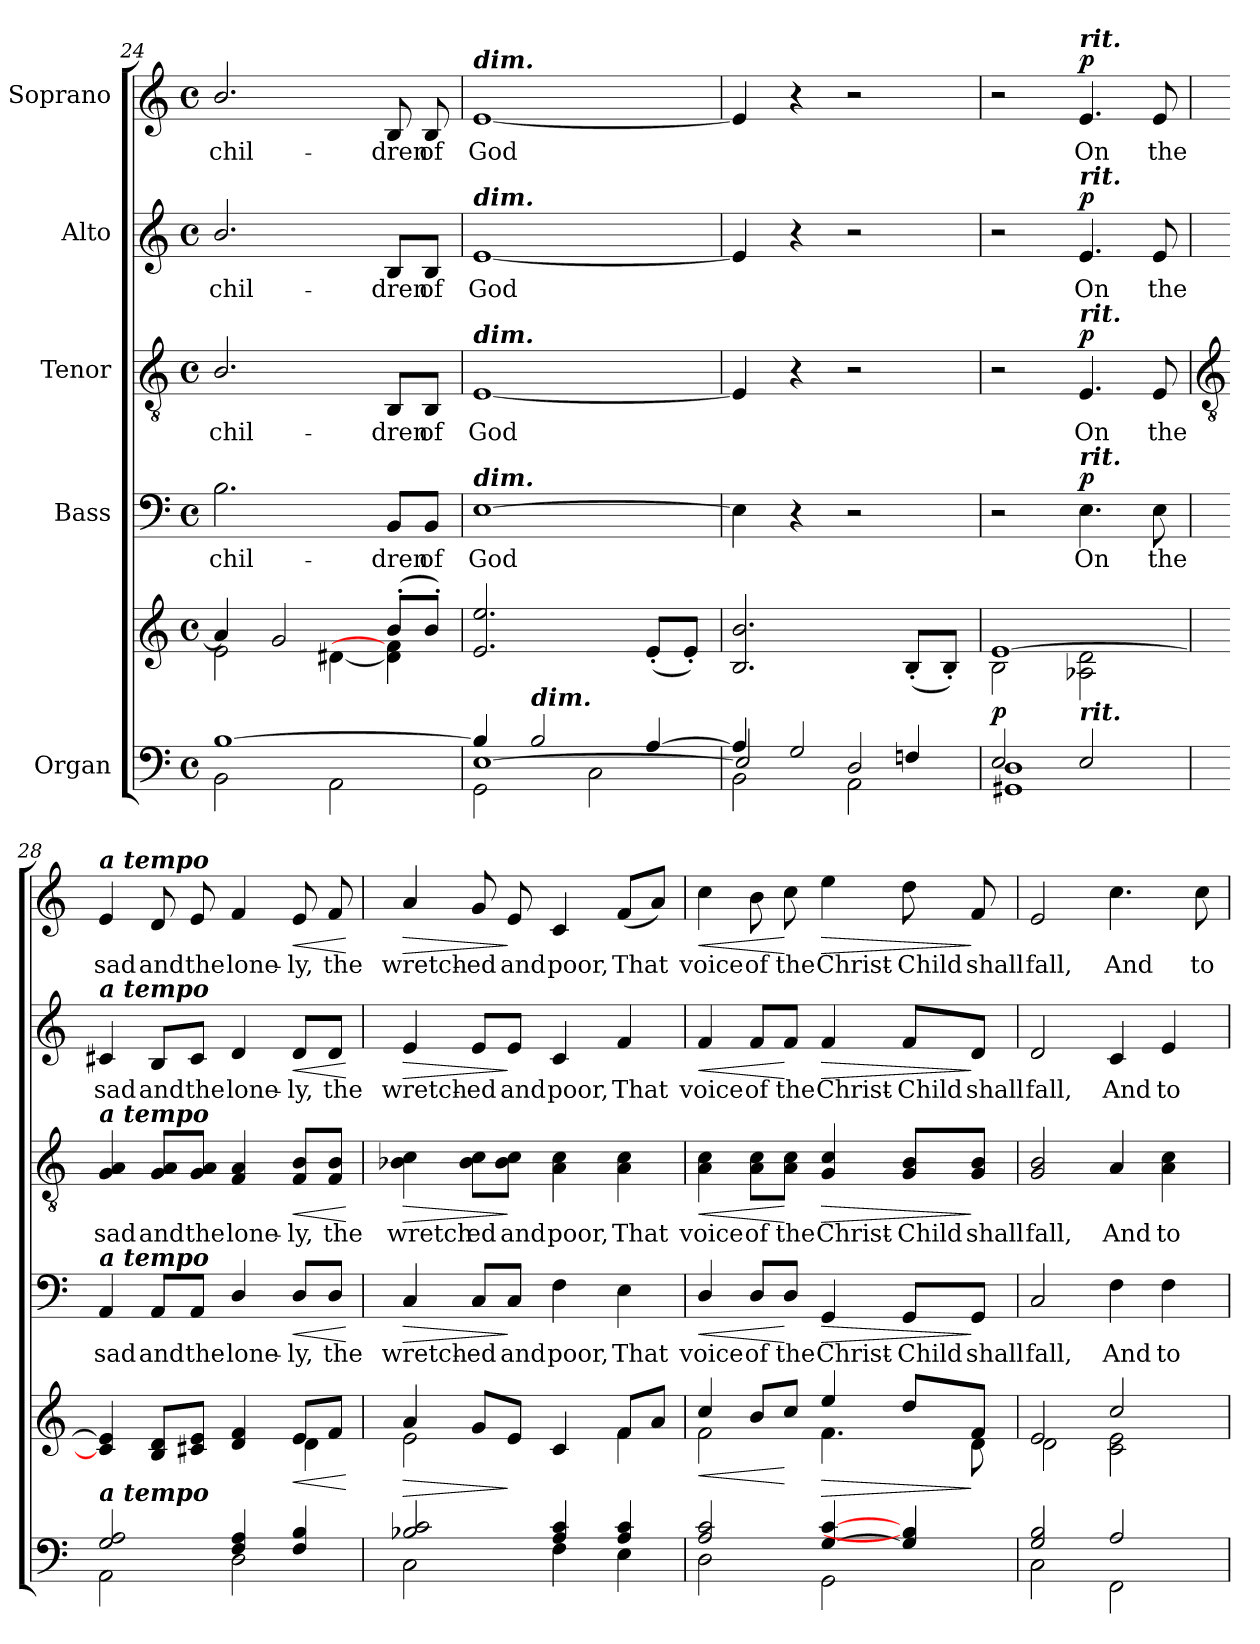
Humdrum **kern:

**kern	**kern	**dynam	**kern	**text	**dynam	**kern	**text	**dynam	**kern	**text	**dynam	**kern	**text	**dynam
*part5	*part5	*part5	*part4	*part4	*part4	*part3	*part3	*part3	*part2	*part2	*part2	*part1	*part1	*part1
*staff6	*staff5	*staff5/6	*staff4	*staff4	*staff4	*staff3	*staff3	*staff3	*staff2	*staff2	*staff2	*staff1	*staff1	*staff1
*I"Organ	*	*	*I"Bass	*	*	*I"Tenor	*	*	*I"Alto	*	*	*I"Soprano	*	*
*clefF4	*clefG2	*	*clefF4	*	*	*clefGv2	*	*	*clefG2	*	*	*clefG2	*	*
*k[]	*k[]	*	*k[]	*	*	*k[]	*	*	*k[]	*	*	*k[]	*	*
*C:	*C:	*	*C:	*	*	*C:	*	*	*C:	*	*	*C:	*	*
*M4/4	*M4/4	*	*M4/4	*	*	*M4/4	*	*	*M4/4	*	*	*M4/4	*	*
*met(c)	*met(c)	*	*met(c)	*	*	*met(c)	*	*	*met(c)	*	*	*met(c)	*	*
=24	=24	=24	=24	=24	=24	=24	=24	=24	=24	=24	=24	=24	=24	=24
*^	*^	*	*	*	*	*	*	*	*	*	*	*	*	*
*	*^	*	*	*	*	*	*	*	*	*	*	*	*	*	*	*
!	!	!	!	!	!	!	!LO:LY:b	!	!	!LO:LY:b	!	!	!LO:LY:b	!	!	!LO:LY:b	!
[1B/	2BB\	2ryy	4a/]	2e\	.	2.B	chil-	.	2.B/	chil-	.	2.b/	chil-	.	2.b/	chil-	.
.	.	.	2g/	.	.	.	.	.	.	.	.	.	.	.	.	.	.
.	2AA\	2ryy	.	[4d#X\	.	.	.	.	.	.	.	.	.	.	.	.	.
!	!	!	!	!	!	!	!LO:LY:b	!	!	!LO:LY:b	!	!	!LO:LY:b	!	!	!LO:LY:b	!
.	.	.	(>8b'/L	4d#\] 4f#\]	.	8BB/L	-dren	.	8BB/L	-dren	.	8B/L	-dren	.	8B	-dren	.
!	!	!	!	!	!	!	!LO:LY:b	!	!	!LO:LY:b	!	!	!LO:LY:b	!	!	!LO:LY:b	!
.	.	.	8b'/J)	.	.	8BB/J	of	.	8BB/J	of	.	8B/J	of	.	8B	of	.
=25	=25	=25	=25	=25	=25	=25	=25	=25	=25	=25	=25	=25	=25	=25	=25	=25	=25
!	!	!	!	!	!	!	!	!	!	!	!	!	!	!	!LO:TX:a:Bi:t=dim.	!	!
!	!	!	!	!	!	!	!	!	!	!	!	!LO:TX:a:Bi:t=dim.	!	!	!	!	!
!	!	!	!	!	!	!	!	!	!LO:TX:a:Bi:t=dim.	!	!	!	!	!	!	!	!
!	!	!	!	!	!	!LO:TX:a:Bi:t=dim.	!	!	!	!	!	!	!	!	!	!	!
!	!	!	!	!	!	!	!LO:LY:b	!	!	!LO:LY:b	!	!	!LO:LY:b	!	!	!LO:LY:b	!
4B/]	2GG\	[1E	2.e/ 2.ee/	2ryy	.	[1E	God	.	[1E	God	.	[1e	God	.	[1e	God	.
!LO:TX:a:Bi:t=dim.	!	!	!	!	!	!	!	!	!	!	!	!	!	!	!	!	!
2B/	.	.	.	.	.	.	.	.	.	.	.	.	.	.	.	.	.
.	2C\	.	.	2ryy	.	.	.	.	.	.	.	.	.	.	.	.	.
[4A/	.	.	(>8e'/L	.	.	.	.	.	.	.	.	.	.	.	.	.	.
.	.	.	8e'/J)	.	.	.	.	.	.	.	.	.	.	.	.	.	.
=26	=26	=26	=26	=26	=26	=26	=26	=26	=26	=26	=26	=26	=26	=26	=26	=26	=26
4A/]	2BB\	2E]	2.B/ 2.b/	2ryy	.	4E]	.	.	4E]	.	.	4e]	.	.	4e]	.	.
2G/	.	.	.	.	.	4r	.	.	4r	.	.	4r	.	.	4r	.	.
.	2AA\	2D	.	2ryy	.	2r	.	.	2r	.	.	2r	.	.	2r	.	.
4Fn/	.	.	(>8B'/L	.	.	.	.	.	.	.	.	.	.	.	.	.	.
.	.	.	8B'/J)	.	.	.	.	.	.	.	.	.	.	.	.	.	.
=27	=27	=27	=27	=27	=27	=27	=27	=27	=27	=27	=27	=27	=27	=27	=27	=27	=27
!	!	!	!	!	!LO:DY:a=2	!	!	!	!	!	!	!	!	!	!	!	!
2E/	1GG#X\ 1D\	2ryy	[1e/	2B\	p	2r	.	.	2r	.	.	2r	.	.	2r	.	.
!	!	!	!	!	!	!	!	!	!	!	!	!	!	!	!LO:TX:a:Bi:t=rit.	!	!
!	!	!	!	!	!	!	!	!	!	!	!	!LO:TX:a:Bi:t=rit.	!	!	!	!	!
!	!	!	!	!	!	!	!	!	!LO:TX:a:Bi:t=rit.	!	!	!	!	!	!	!	!
!	!	!	!	!	!	!LO:TX:a:Bi:t=rit.	!	!	!	!	!	!	!	!	!	!	!
!	!	!	!	!LO:TX:b:Bi:t=rit.	!	!	!	!	!	!	!	!	!	!	!	!	!
!	!	!	!	!	!	!	!LO:LY:b	!LO:DY:b	!	!LO:LY:b	!LO:DY:b	!	!LO:LY:b	!LO:DY:b	!	!LO:LY:b	!LO:DY:b
2E/	.	2ryy	.	2A-X\ 2d\	.	4.E	On	p	4.E	On	p	4.e	On	p	4.e	On	p
!	!	!	!	!	!	!	!LO:LY:b	!	!	!LO:LY:b	!	!	!LO:LY:b	!	!	!LO:LY:b	!
.	.	.	.	.	.	8E	the	.	8E	the	.	8e	the	.	8e	the	.
*v	*v	*v	*	*	*	*	*	*	*	*	*	*	*	*	*	*	*
!!LO:LB:g=z
=28	=28	=28	=28	=28	=28	=28	=28	=28	=28	=28	=28	=28	=28	=28	=28
*	*	*	*	*	*	*	*clefGv2	*	*	*	*	*	*	*	*
*^	*	*	*	*	*	*	*	*	*	*	*	*	*	*	*
!	!	!	!	!	!	!	!	!	!	!	!	!	!	!LO:TX:a:Bi:t=a tempo	!	!
!	!	!	!	!	!	!	!	!	!	!	!LO:TX:a:Bi:t=a tempo	!	!	!	!	!
!	!	!	!	!	!	!	!	!LO:TX:a:Bi:t=a tempo	!	!	!	!	!	!	!	!
!	!	!	!	!	!LO:TX:a:Bi:t=a tempo	!	!	!	!	!	!	!	!	!	!	!
!LO:TX:a:Bi:t=a tempo	!	!	!	!	!	!	!	!	!	!	!	!	!	!	!	!
!	!	!	!	!	!	!LO:LY:b	!	!	!LO:LY:b	!	!	!LO:LY:b	!	!	!LO:LY:b	!
2G/ 2A/	2AA\	4c#/] 4e/]	2ryy	.	4AA	sad	.	4G 4A	sad	.	4c#X	sad	.	4e	sad	.
!	!	!	!	!	!	!LO:LY:b	!	!	!LO:LY:b	!	!	!LO:LY:b	!	!	!LO:LY:b	!
.	.	8B/ 8d/L	.	.	8AA/L	and	.	8G/ 8A/L	and	.	8B/L	and	.	8d	and	.
!	!	!	!	!	!	!LO:LY:b	!	!	!LO:LY:b	!	!	!LO:LY:b	!	!	!LO:LY:b	!
.	.	8c#/ 8e/J	.	.	8AA/J	the	.	8G/ 8A/J	the	.	8c#/J	the	.	8e	the	.
!	!	!	!	!	!	!LO:LY:b	!	!	!LO:LY:b	!	!	!LO:LY:b	!	!	!LO:LY:b	!
4F/ 4A/	2D\	4d/ 4f/	4ryy	.	4D/	lone-	.	4F 4A	lone-	.	4d	lone-	.	4f	lone-	.
!	!	!	!	!LO:HP:b	!	!LO:LY:b	!LO:HP:b	!	!LO:LY:b	!LO:HP:b	!	!LO:LY:b	!LO:HP:b	!	!LO:LY:b	!LO:HP:b
4F/ 4B/	.	8e/L	4d\	<	8D/L	-ly,	<	8F/ 8B/L	-ly,	<	8d/L	-ly,	<	8e	-ly,	<
!	!	!	!	!	!	!LO:LY:b	!	!	!LO:LY:b	!	!	!LO:LY:b	!	!	!LO:LY:b	!
.	.	8f/J	.	.	8D/J	the	.	8F/ 8B/J	the	.	8d/J	the	.	8f	the	.
*v	*v	*	*	*	*	*	*	*	*	*	*	*	*	*	*	*
*	*v	*v	*	*	*	*	*	*	*	*	*	*	*	*	*
.	.	[	.	.	[	.	.	[	.	.	[	.	.	[
=29	=29	=29	=29	=29	=29	=29	=29	=29	=29	=29	=29	=29	=29	=29
*^	*	*	*	*	*	*	*	*	*	*	*	*	*	*
!	!	!	!LO:HP:b	!	!LO:LY:b	!LO:HP:b	!	!LO:LY:b	!LO:HP:b	!	!LO:LY:b	!LO:HP:b	!	!LO:LY:b	!LO:HP:b
*	*	*^	*	*	*	*	*	*	*	*	*	*	*	*	*
2B-X/ 2c/	2C\	4a/	2e\	>	4C	wretch-	>	4B-X 4c	wretch	>	4e	wretch-	>	4a	wretch-	>
!	!	!	!	!	!	!LO:LY:b	!	!	!LO:LY:b	!	!	!LO:LY:b	!	!	!LO:LY:b	!
.	.	8g/L	.	.	8C/L	-ed	.	8B-\ 8c\L	ed	.	8e/L	-ed	.	8g	-ed	.
!	!	!	!	!	!	!LO:LY:b	!	!	!LO:LY:b	!	!	!LO:LY:b	!	!	!LO:LY:b	!
.	.	8e/J	.	]	8C/J	and	]	8B-\ 8c\J	and	]	8e/J	and	]	8e	and	]
!	!	!	!	!	!	!LO:LY:b	!	!	!LO:LY:b	!	!	!LO:LY:b	!	!	!LO:LY:b	!
4A/ 4c/	4F\	4c/	4ryy	.	4F	poor,	.	4A 4c	poor,	.	4c	poor,	.	4c	poor,	.
!	!	!	!	!	!	!LO:LY:b	!	!	!LO:LY:b	!	!	!LO:LY:b	!	!	!LO:LY:b	!
4A/ 4c/	4E\	8f/L	4f\	.	4E	That	.	4A 4c	That	.	4f	That	.	(<8fL	That	.
.	.	8a/J	.	.	.	.	.	.	.	.	.	.	.	8aJ)	.	.
=30	=30	=30	=30	=30	=30	=30	=30	=30	=30	=30	=30	=30	=30	=30	=30	=30
!	!	!	!	!LO:HP:b	!	!LO:LY:b	!LO:HP:b	!	!LO:LY:b	!LO:HP:b	!	!LO:LY:b	!LO:HP:b	!	!LO:LY:b	!LO:HP:b
2A/ 2c/	2D\	4cc/	2f\	<	4D/	voice	<	4A 4c	voice	<	4f	voice	<	4cc	voice	<
!	!	!	!	!	!	!LO:LY:b	!	!	!LO:LY:b	!	!	!LO:LY:b	!	!	!LO:LY:b	!
.	.	8b/L	.	.	8D/L	of	.	8A\ 8c\L	of	.	8f/L	of	.	8b	of	.
!	!	!	!	!	!	!LO:LY:b	!	!	!LO:LY:b	!	!	!LO:LY:b	!	!	!LO:LY:b	!
.	.	8cc/J	.	[	8D/J	the	[	8A\ 8c\J	the	[	8f/J	the	[	8cc	the	[
!	!	!	!	!LO:HP:b	!	!LO:LY:b	!LO:HP:b	!	!LO:LY:b	!LO:HP:b	!	!LO:LY:b	!LO:HP:b	!	!LO:LY:b	!LO:HP:b
[4G/ [4c/	2GG\	4ee/	4.f\	>	4GG	Christ-	>	4G 4c	Christ-	>	4f	Christ-	>	4ee	Christ-	>
!	!	!	!	!	!	!LO:LY:b	!	!	!LO:LY:b	!	!	!LO:LY:b	!	!	!LO:LY:b	!
4G/] 4B/]	.	8dd/L	.	.	8GG/L	-Child	.	8G/ 8B/L	-Child	.	8f/L	-Child	.	8dd	-Child	.
!	!	!	!	!	!	!LO:LY:b	!	!	!LO:LY:b	!	!	!LO:LY:b	!	!	!LO:LY:b	!
.	.	8f/J	8d\	]	8GG/J	shall	]	8G/ 8B/J	shall	]	8d/J	shall	]	8f	shall	]
=31	=31	=31	=31	=31	=31	=31	=31	=31	=31	=31	=31	=31	=31	=31	=31	=31
!	!	!	!	!	!	!LO:LY:b	!	!	!LO:LY:b	!	!	!LO:LY:b	!	!	!LO:LY:b	!
2G/ 2B/	2C\	2e/	2d\	.	2C	fall,	.	2G 2B	fall,	.	2d	fall,	.	2e	fall,	.
!	!	!	!	!	!	!LO:LY:b	!	!	!LO:LY:b	!	!	!LO:LY:b	!	!	!LO:LY:b	!
2A/	2FF\	2cc/	2c\ 2e\	.	4F	And	.	4A	And	.	4c	And	.	4.cc	And	.
!	!	!	!	!	!	!LO:LY:b	!	!	!LO:LY:b	!	!	!LO:LY:b	!	!	!	!
.	.	.	.	.	4F	to	.	4A 4c	to	.	4e	to	.	.	.	.
!	!	!	!	!	!	!	!	!	!	!	!	!	!	!	!LO:LY:b	!
.	.	.	.	.	.	.	.	.	.	.	.	.	.	8cc	to	.
*v	*v	*	*	*	*	*	*	*	*	*	*	*	*	*	*	*
*	*v	*v	*	*	*	*	*	*	*	*	*	*	*	*	*
=	=	=	=	=	=	=	=	=	=	=	=	=	=	=
*-	*-	*-	*-	*-	*-	*-	*-	*-	*-	*-	*-	*-	*-	*-
